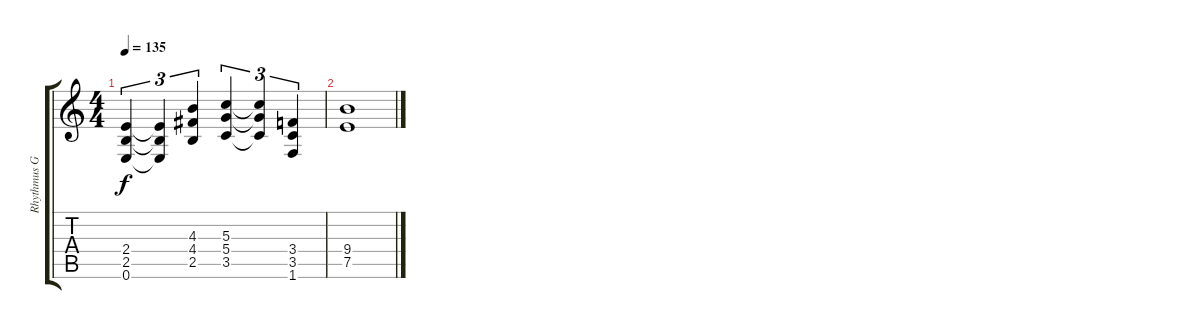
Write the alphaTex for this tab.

\track ("Rhythmus Gitarre" "Rhythmus G") {instrument distortionguitar}
\staff {score tabs}
\tuning (E4 B3 G3 D3 A2 E2) {hide}
\ts (4 4)
\tempo 135
\clef g2
\ks c
(2.4 2.5 0.6).4{tu (3 2) dy f} (2.4{t} 2.5{t} 0.6{t}).4{tu (3 2)} (4.3 4.4 2.5).4{tu (3 2)} (5.3 5.4 3.5).4{tu (3 2)} (5.3{t} 5.4{t} 3.5{t}).4{tu (3 2)} (3.4 3.5 1.6).4{tu (3 2)} |
(9.4 7.5).1
